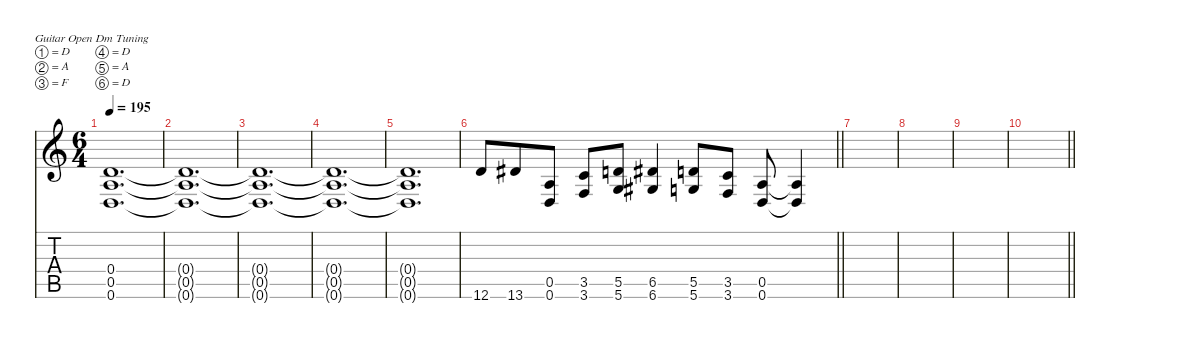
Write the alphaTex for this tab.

\defaultSystemsLayout 4
\hideDynamics
\bracketExtendMode nobrackets
\singleTrackTrackNamePolicy hidden
\multiTrackTrackNamePolicy hidden
\firstSystemTrackNameMode fullname
\firstSystemTrackNameOrientation horizontal
\otherSystemsTrackNameOrientation horizontal
\track ("Guitar 2" "dist.guit.") {defaultSystemsLayout 4 mute instrument distortionguitar}
\staff {score tabs}
\tuning (D4 A3 F3 D3 A2 D2)
\ts (6 4)
\beaming (8 3 3 3 3)
\tempo 195
\clef g2
\ks c
(0.4 0.5 0.6).1{d dy f instrument distortionguitar beam Up} |
(0.4{t} 0.5{t} 0.6{t}).1{d beam Up} |
(0.4{t} 0.5{t} 0.6{t}).1{d beam Up} |
(0.4{t} 0.5{t} 0.6{t}).1{d beam Up} |
(0.4{t} 0.5{t} 0.6{t}).1{d beam Up} |
\barLineRight lightlight
12.6.8{beam Up} 13.6{acc #}.8{beam Up} (0.5 0.6).8{beam Up} (3.5 3.6).8{beam Up} (5.5 5.6).8{beam Up} (6.5{acc #} 6.6{acc #}).4{beam Up} (5.5 5.6).8{beam Up} (3.5 3.6).8{beam Up} (0.5 0.6).8{beam Up} (0.5{t} 0.6{t}).4{beam Up} |
|
|
|
\barLineRight lightlight
